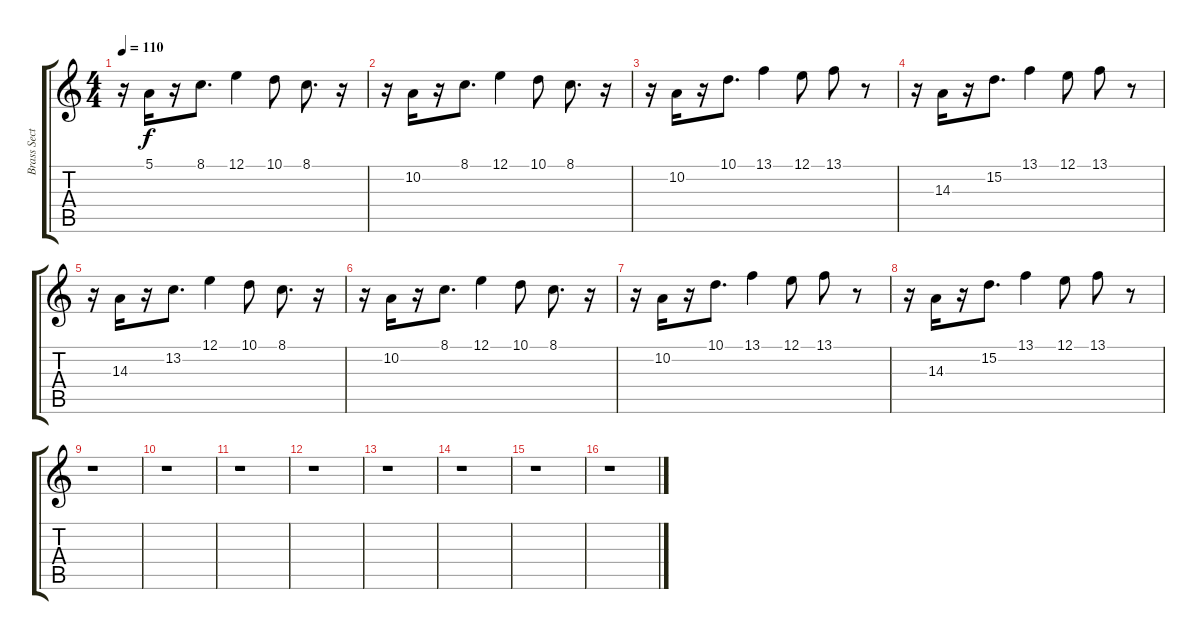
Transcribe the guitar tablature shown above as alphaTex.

\track ("Brass Section" "Brass Sect") {instrument brasssection}
\staff {score tabs}
\tuning (E4 B3 G3 D3 A2 E2) {hide}
\ts (4 4)
\tempo 110
\clef g2
\ks c
r.16{dy f} 5.1.16 r.16 8.1.8{d} 12.1.4 10.1.8 8.1.8{d} r.16 |
r.16 10.2.16 r.16 8.1.8{d} 12.1.4 10.1.8 8.1.8{d} r.16 |
r.16 10.2.16 r.16 10.1.8{d} 13.1.4 12.1.8 13.1.8 r.8 |
r.16 14.3.16 r.16 15.2.8{d} 13.1.4 12.1.8 13.1.8 r.8 |
r.16 14.3.16 r.16 13.2.8{d} 12.1.4 10.1.8 8.1.8{d} r.16 |
r.16 10.2.16 r.16 8.1.8{d} 12.1.4 10.1.8 8.1.8{d} r.16 |
r.16 10.2.16 r.16 10.1.8{d} 13.1.4 12.1.8 13.1.8 r.8 |
r.16 14.3.16 r.16 15.2.8{d} 13.1.4 12.1.8 13.1.8 r.8 |
r.1 |
r.1 |
r.1 |
r.1 |
r.1 |
r.1 |
r.1 |
r.1
